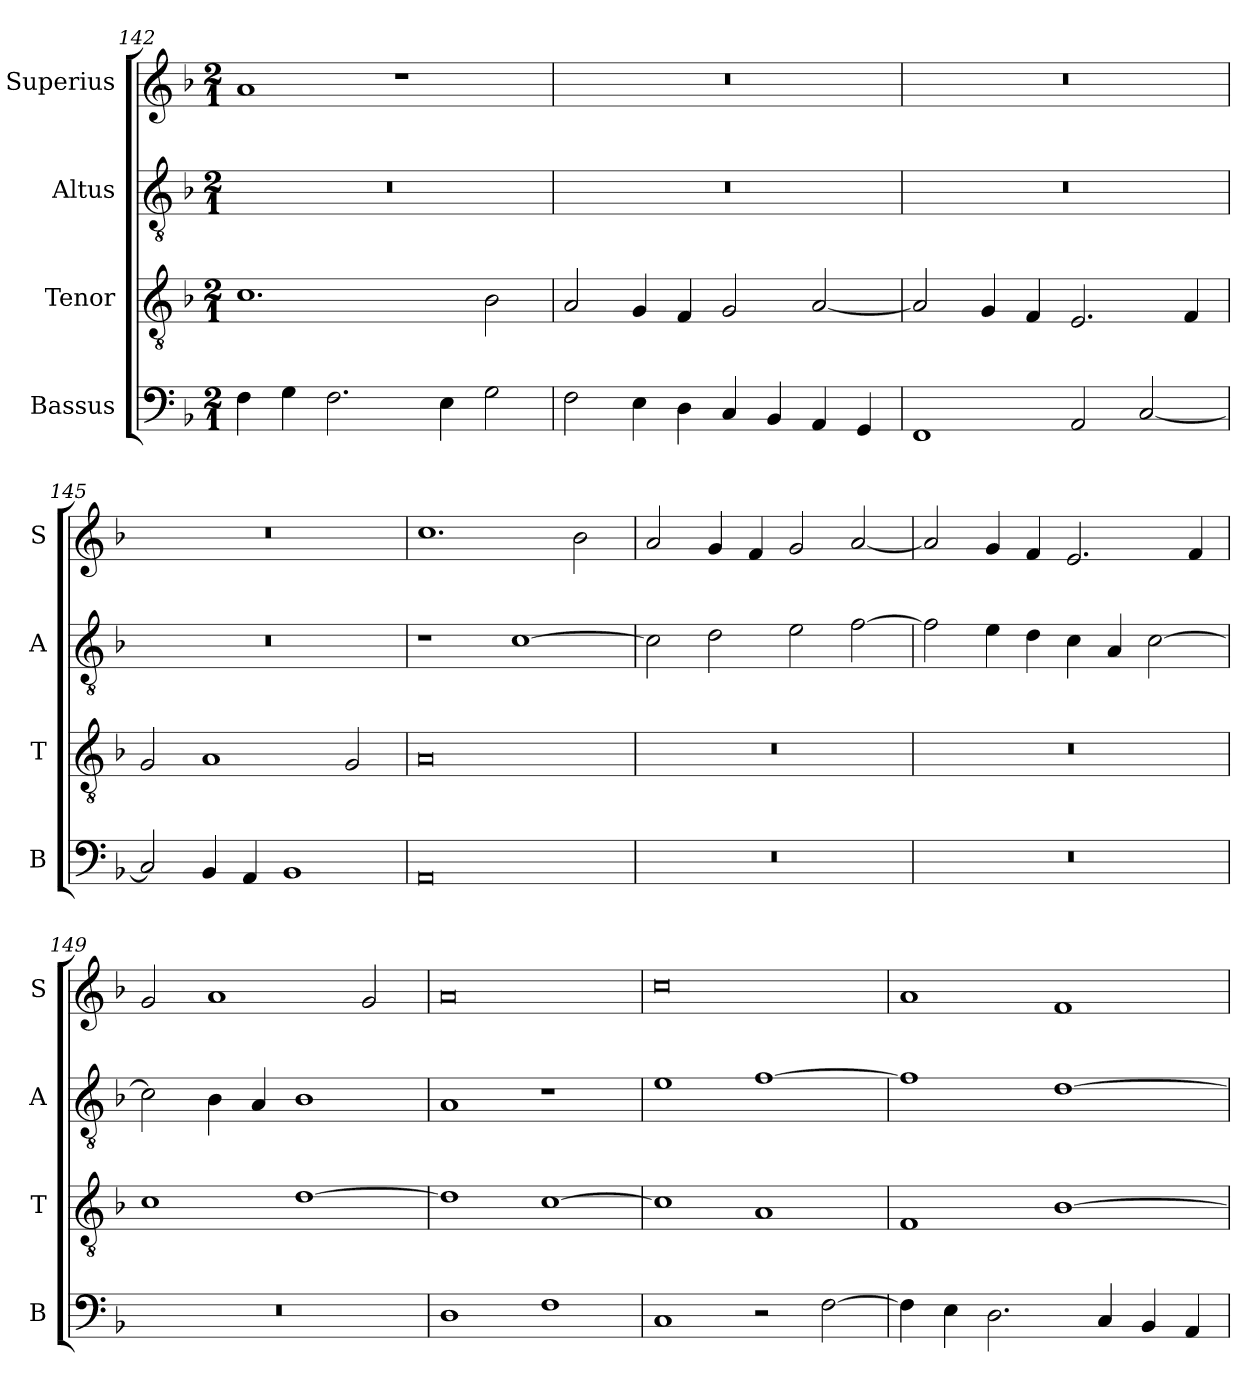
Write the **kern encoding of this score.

**kern	**kern	**kern	**kern
*part4	*part3	*part2	*part1
*staff4	*staff3	*staff2	*staff1
*I"Bassus	*I"Tenor	*I"Altus	*I"Superius
*I'B	*I'T	*I'A	*I'S
*clefF4	*clefGv2	*clefGv2	*clefG2
*k[b-]	*k[b-]	*k[b-]	*k[b-]
*F:	*F:	*F:	*F:
*M2/1	*M2/1	*M2/1	*M2/1
=142	=142	=142	=142
4F	1.c	0r	1a
4G	.	.	.
2.F	.	.	.
.	.	.	1r
4E	.	.	.
2G	2B-	.	.
=143	=143	=143	=143
2F	2A	0r	0r
4E	4G	.	.
4D	4F	.	.
4C	2G	.	.
4BB-	.	.	.
4AA	[2A	.	.
4GG	.	.	.
=144	=144	=144	=144
1FF	2A]	0r	0r
.	4G	.	.
.	4F	.	.
2AA	2.E	.	.
[2C	.	.	.
.	4F	.	.
=145	=145	=145	=145
2C]	2G	0r	0r
4BB-	1A	.	.
4AA	.	.	.
1BB-	.	.	.
.	2G	.	.
=146	=146	=146	=146
0AA	0A	1r	1.cc
.	.	[1c	.
.	.	.	2b-
=147	=147	=147	=147
0r	0r	2c]	2a
.	.	2d	4g
.	.	.	4f
.	.	2e	2g
.	.	[2f	[2a
=148	=148	=148	=148
0r	0r	2f]	2a]
.	.	4e	4g
.	.	4d	4f
.	.	4c	2.e
.	.	4A	.
.	.	[2c	.
.	.	.	4f
=149	=149	=149	=149
0r	1c	2c]	2g
.	.	4B-	1a
.	.	4A	.
.	[1d	1B-	.
.	.	.	2g
=150	=150	=150	=150
1D	1d]	1A	0a
1F	[1c	1r	.
=151	=151	=151	=151
1C	1c]	1e	0cc
2r	1A	[1f	.
[2F	.	.	.
=152	=152	=152	=152
4F]	1F	1f]	1a
4E	.	.	.
2.D	.	.	.
.	[1B-	[1d	1f
4C	.	.	.
4BB-	.	.	.
4AA	.	.	.
=	=	=	=
*-	*-	*-	*-
